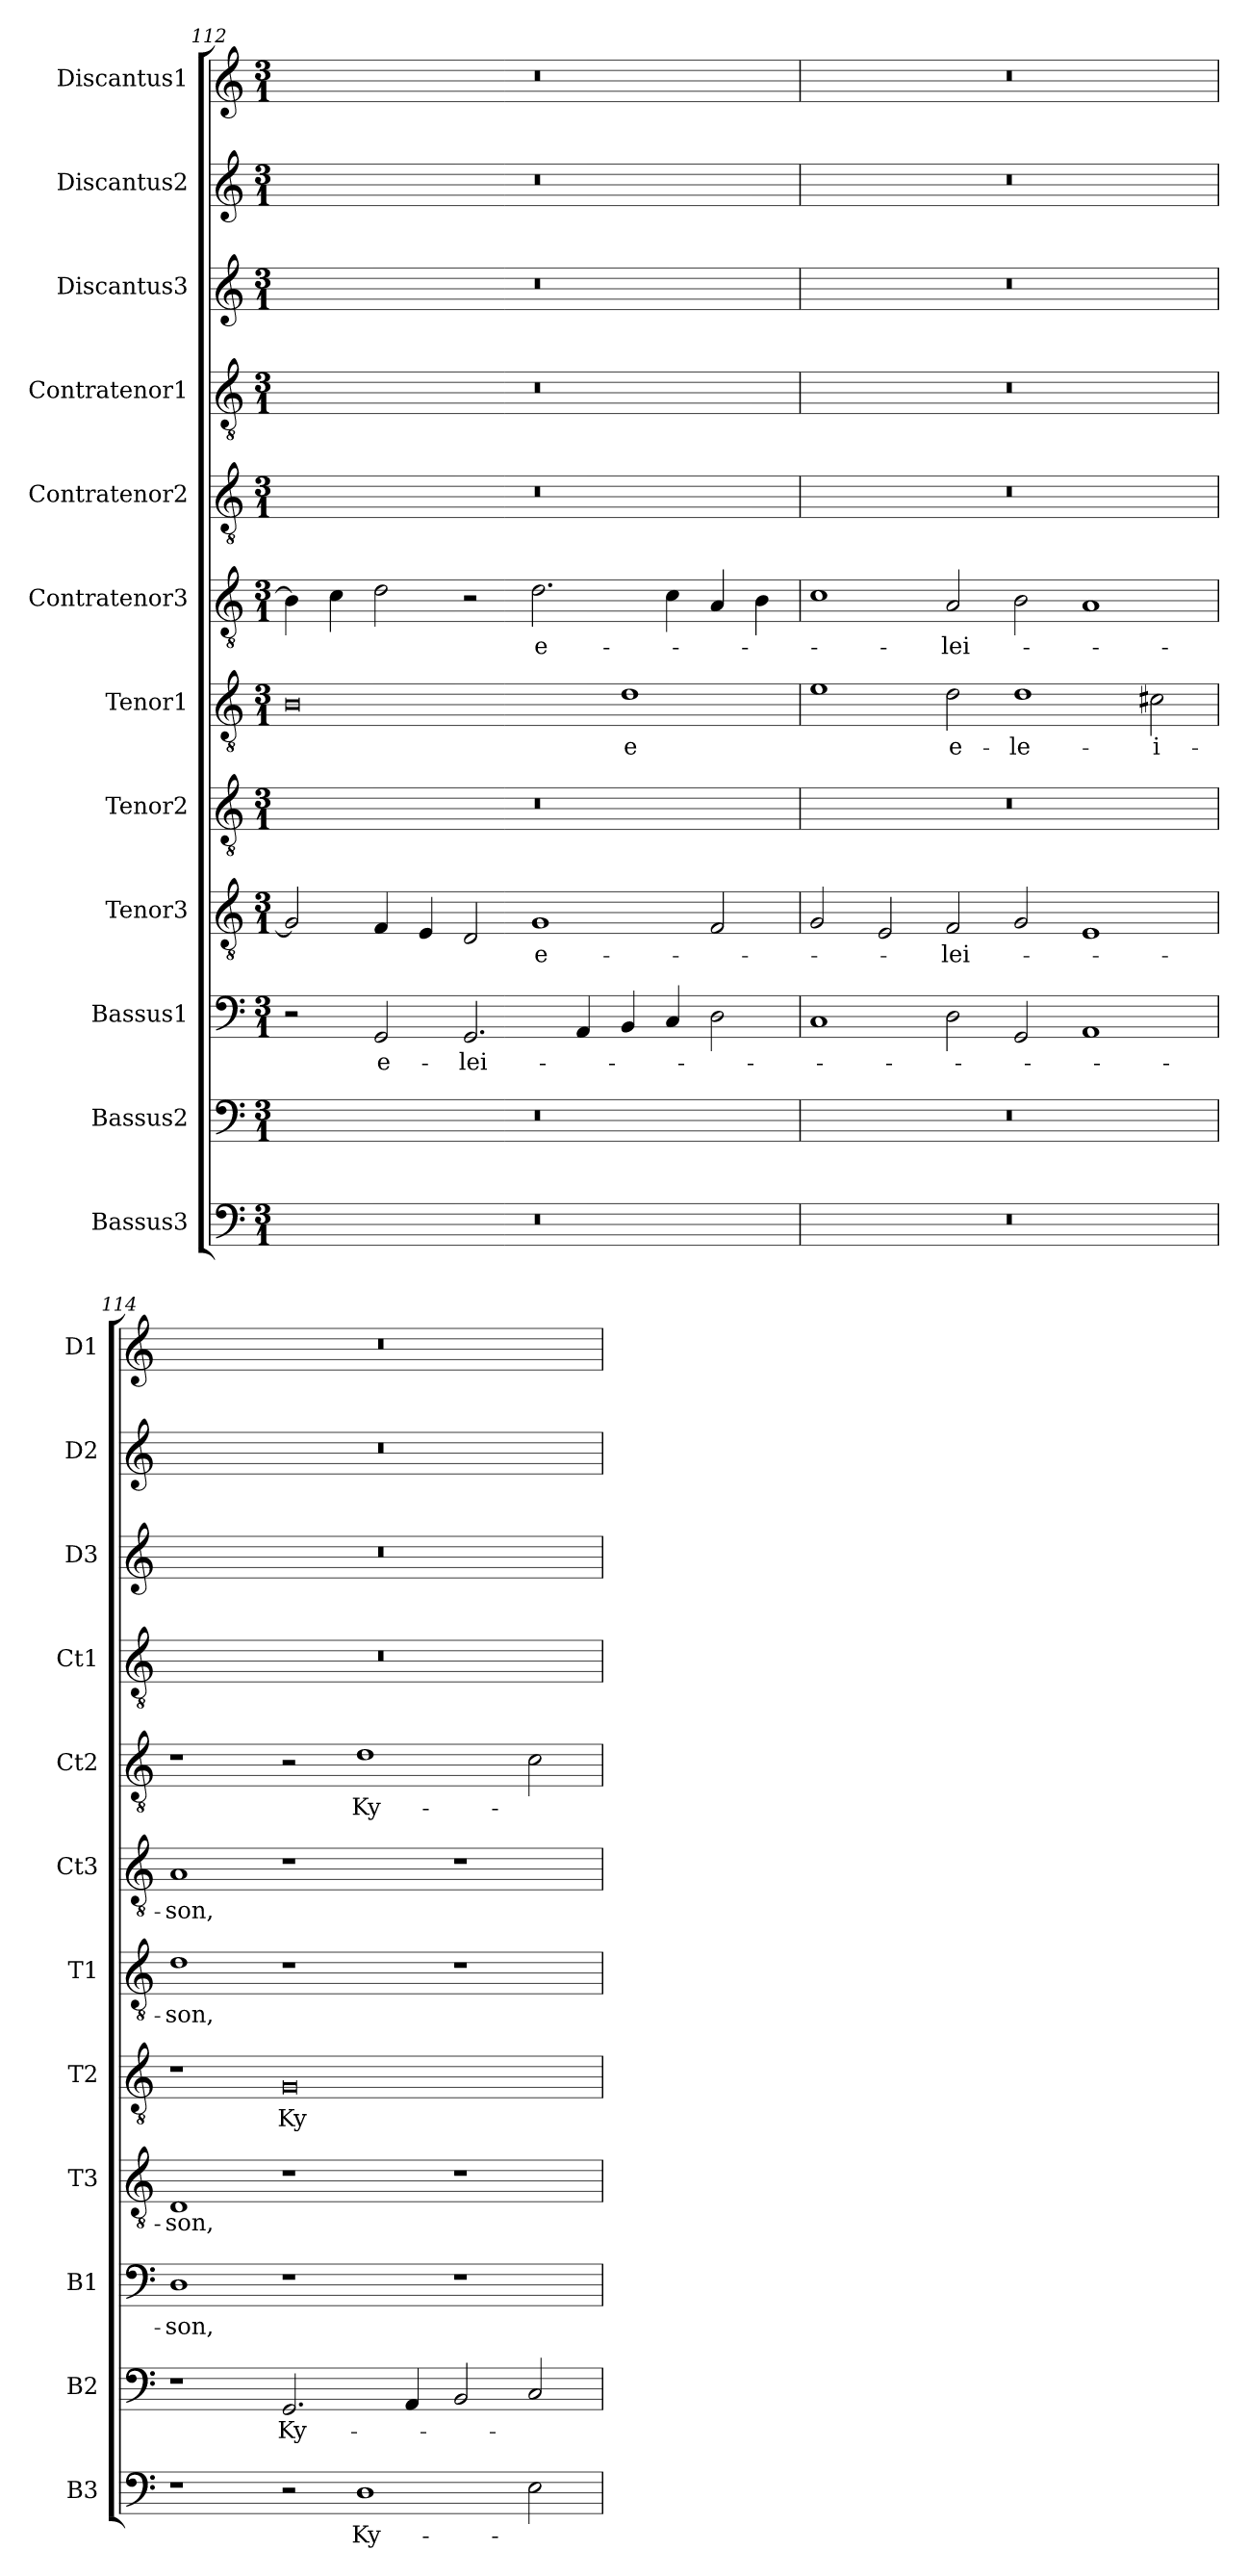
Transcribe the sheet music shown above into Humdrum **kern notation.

**kern	**text	**kern	**text	**kern	**text	**kern	**text	**kern	**text	**kern	**text	**kern	**text	**kern	**text	**kern	**kern	**kern	**kern
*part12	*part12	*part11	*part11	*part10	*part10	*part9	*part9	*part8	*part8	*part7	*part7	*part6	*part6	*part5	*part5	*part4	*part3	*part2	*part1
*staff12	*staff12	*staff11	*staff11	*staff10	*staff10	*staff9	*staff9	*staff8	*staff8	*staff7	*staff7	*staff6	*staff6	*staff5	*staff5	*staff4	*staff3	*staff2	*staff1
*I"Bassus3	*	*I"Bassus2	*	*I"Bassus1	*	*I"Tenor3	*	*I"Tenor2	*	*I"Tenor1	*	*I"Contratenor3	*	*I"Contratenor2	*	*I"Contratenor1	*I"Discantus3	*I"Discantus2	*I"Discantus1
*I'B3	*	*I'B2	*	*I'B1	*	*I'T3	*	*I'T2	*	*I'T1	*	*I'Ct3	*	*I'Ct2	*	*I'Ct1	*I'D3	*I'D2	*I'D1
*clefF4	*	*clefF4	*	*clefF4	*	*clefGv2	*	*clefGv2	*	*clefGv2	*	*clefGv2	*	*clefGv2	*	*clefGv2	*clefG2	*clefG2	*clefG2
*k[]	*	*k[]	*	*k[]	*	*k[]	*	*k[]	*	*k[]	*	*k[]	*	*k[]	*	*k[]	*k[]	*k[]	*k[]
*M3/1	*	*M3/1	*	*M3/1	*	*M3/1	*	*M3/1	*	*M3/1	*	*M3/1	*	*M3/1	*	*M3/1	*M3/1	*M3/1	*M3/1
=112	=112	=112	=112	=112	=112	=112	=112	=112	=112	=112	=112	=112	=112	=112	=112	=112	=112	=112	=112
0.r	.	0.r	.	2r	.	2G]	.	0.r	.	0B	.	4B]	.	0.r	.	0.r	0.r	0.r	0.r
.	.	.	.	.	.	.	.	.	.	.	.	4c	.	.	.	.	.	.	.
.	.	.	.	2GG	e-	4F	.	.	.	.	.	2d	.	.	.	.	.	.	.
.	.	.	.	.	.	4E	.	.	.	.	.	.	.	.	.	.	.	.	.
.	.	.	.	2.GG	-lei-	2D	.	.	.	.	.	2r	.	.	.	.	.	.	.
.	.	.	.	.	.	1G	e-	.	.	.	.	2.d	e-	.	.	.	.	.	.
.	.	.	.	4AA	.	.	.	.	.	.	.	.	.	.	.	.	.	.	.
.	.	.	.	4BB	.	.	.	.	.	1d	-e	.	.	.	.	.	.	.	.
.	.	.	.	4C	.	.	.	.	.	.	.	4c	.	.	.	.	.	.	.
.	.	.	.	2D	.	2F	.	.	.	.	.	4A	.	.	.	.	.	.	.
.	.	.	.	.	.	.	.	.	.	.	.	4B	.	.	.	.	.	.	.
=113	=113	=113	=113	=113	=113	=113	=113	=113	=113	=113	=113	=113	=113	=113	=113	=113	=113	=113	=113
0.r	.	0.r	.	1C	.	2G	.	0.r	.	1e	.	1c	.	0.r	.	0.r	0.r	0.r	0.r
.	.	.	.	.	.	2E	.	.	.	.	.	.	.	.	.	.	.	.	.
.	.	.	.	2D	.	2F	-lei-	.	.	2d	e-	2A	-lei-	.	.	.	.	.	.
.	.	.	.	2GG	.	2G	.	.	.	1d	-le-	2B	.	.	.	.	.	.	.
.	.	.	.	1AA	.	1E	.	.	.	.	.	1A	.	.	.	.	.	.	.
.	.	.	.	.	.	.	.	.	.	2c#X	-i-	.	.	.	.	.	.	.	.
=114	=114	=114	=114	=114	=114	=114	=114	=114	=114	=114	=114	=114	=114	=114	=114	=114	=114	=114	=114
1r	.	1r	.	1D	-son,	1D	-son,	1r	.	1d	-son,	1A	-son,	1r	.	0.r	0.r	0.r	0.r
2r	.	2.GG	Ky-	1r	.	1r	.	0G	Ky-	1r	.	1r	.	2r	.	.	.	.	.
1D	Ky-	.	.	.	.	.	.	.	.	.	.	.	.	1d	Ky-	.	.	.	.
.	.	4AA	.	.	.	.	.	.	.	.	.	.	.	.	.	.	.	.	.
.	.	2BB	.	1r	.	1r	.	.	.	1r	.	1r	.	.	.	.	.	.	.
2E	.	2C	.	.	.	.	.	.	.	.	.	.	.	2c	.	.	.	.	.
=	=	=	=	=	=	=	=	=	=	=	=	=	=	=	=	=	=	=	=
*-	*-	*-	*-	*-	*-	*-	*-	*-	*-	*-	*-	*-	*-	*-	*-	*-	*-	*-	*-
